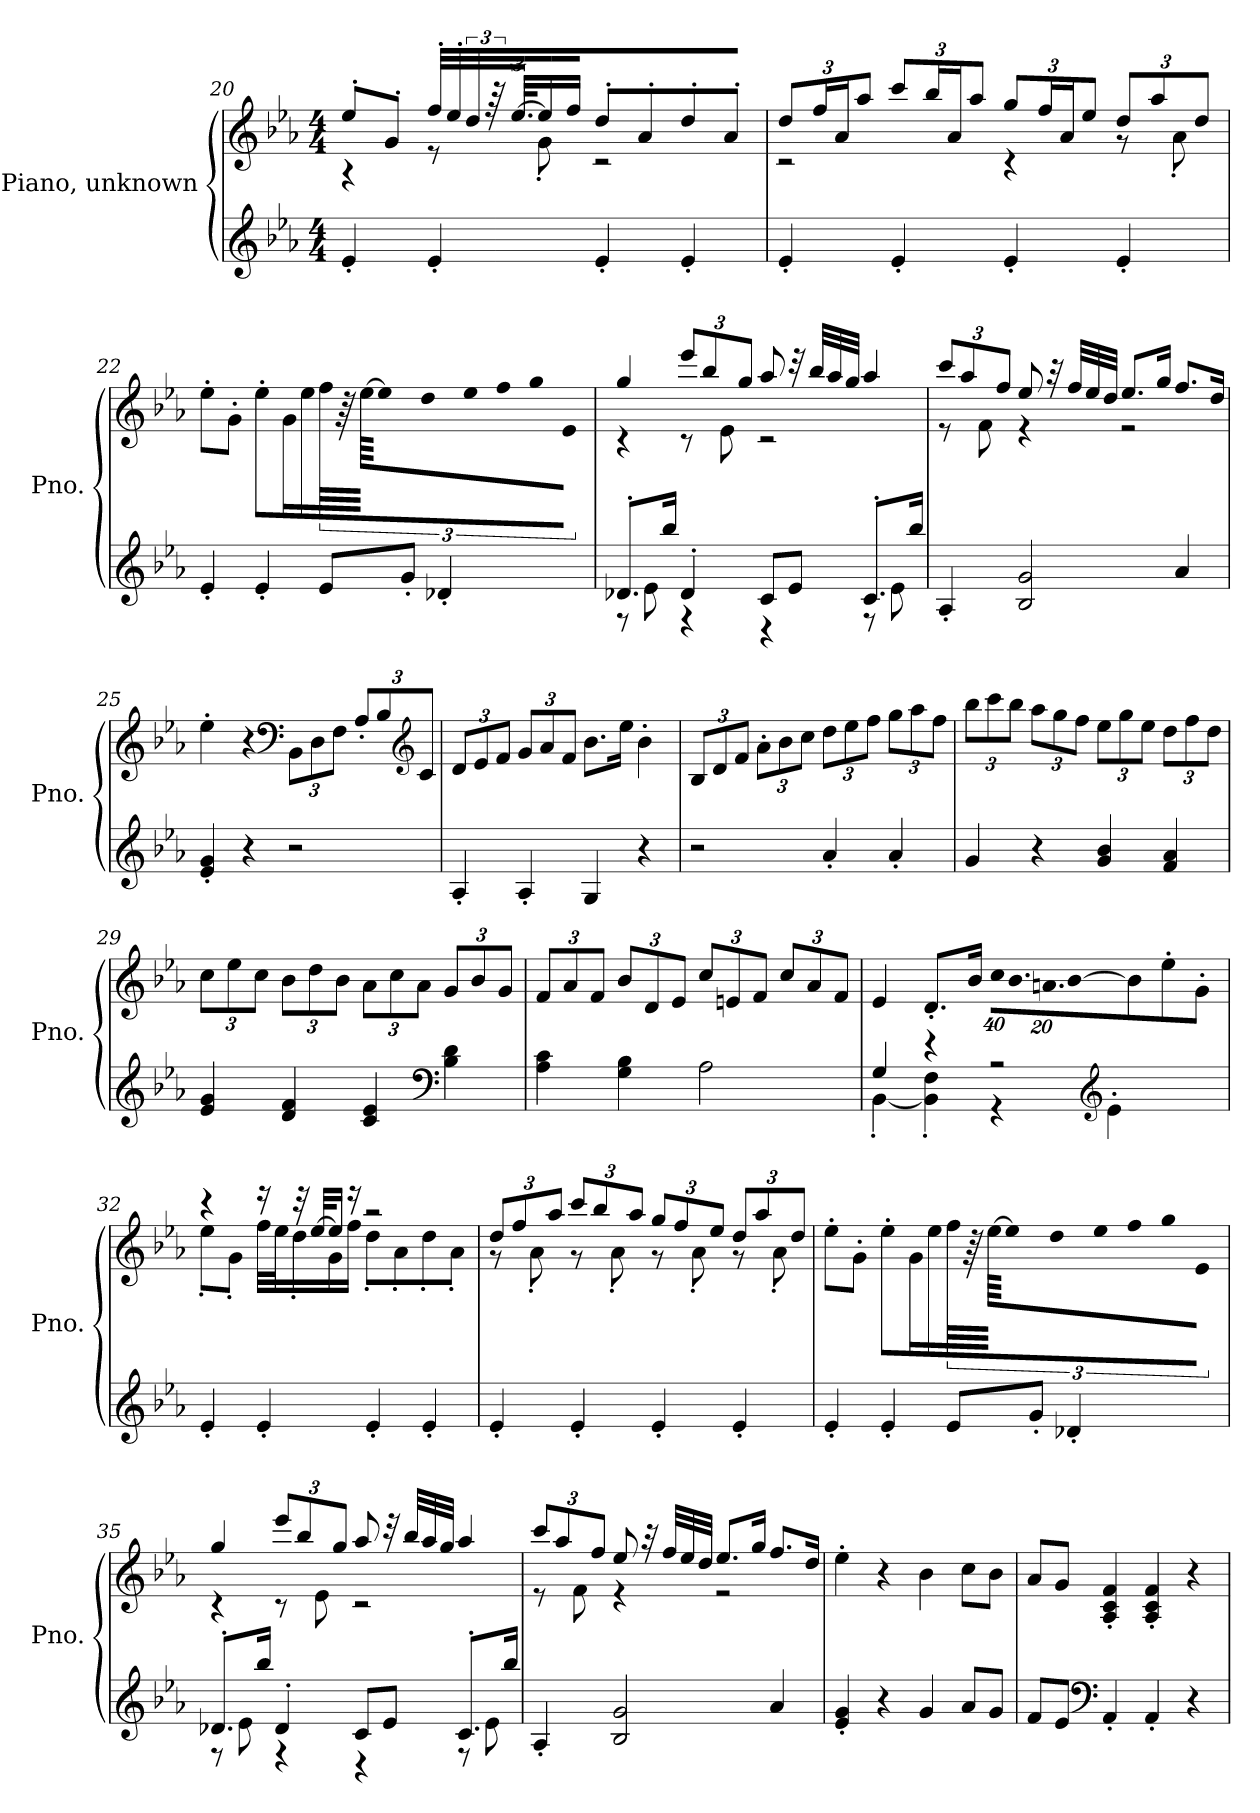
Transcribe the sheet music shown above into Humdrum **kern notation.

**kern	**kern
*part1	*part1
*staff2	*staff1
*I"Piano, unknown	*
*I'Pno.	*
*clefG2	*clefG2
*k[b-e-a-]	*k[b-e-a-]
*M4/4	*M4/4
=20	=20
*	*^
4e-'/	8ee-'/L	4r
.	8g'/J	.
4e-'/	32ff'/LLL	8r
.	32ee-'/	.
.	48dd/JJJ	.
.	96r	.
.	[48.ee-/KLL	.
.	16ee-/]	8g'\
.	16ff/JJ	.
4e-'/	8dd'/L	2r
.	8a-'/	.
4e-'/	8dd'/	.
.	8a-'/J	.
!!LO:LB:g=z	!!
=21	=21	=21
*	*Xbrackettup	*
4e-'/	12dd/L	2r
.	24ff/L	.
.	24a-/J	.
.	12aa-/J	.
4e-'/	12ccc/L	.
.	24bb-/L	.
.	24a-/J	.
.	12aa-/J	.
4e-'/	12gg/L	4r
.	24ff/L	.
.	24a-/J	.
.	12ee-/J	.
4e-'/	12dd/L	8r
.	12aa-/	.
.	.	8a-'\
.	12dd/J	.
*	*v	*v
=22	=22
4e-'/	8ee-'\L
.	8g'\J
4e-'/	8ee-'\L
.	16g\L
.	16ee-\
*	*brackettup
8e-/L	96ff\JJkk
.	96r
.	[96ee-\KLLL
.	32ee-\J]
.	16dd\
8g'/J	16ee-\
.	16ff\J
4d-X'/	8gg\
.	8e-\J
!!LO:LB:g=z
=23	=23
*^	*^
8.d-X'/L	8r	4gg/	4r
.	8e-\	.	.
16bb-/Jk	.	.	.
*	*	*Xbrackettup	*
4d-'/	4r	12eee-/L	8r
.	.	12bb-/	.
.	.	.	8e-\
.	.	12gg/J	.
8c/L	4r	8aa-/	2r
8e-/J	.	32r	.
.	.	32bb-/LLL	.
.	.	32aa-/	.
.	.	32gg/JJJ	.
8.c'/L	8r	4aa-/	.
.	8e-\	.	.
16bb-/Jk	.	.	.
*v	*v	*	*
=24	=24	=24
4A-'/	12ccc/L	8r
.	12aa-/	.
.	.	8f\
.	12ff/J	.
2B-/ 2g/	8ee-/	4r
.	32r	.
.	32ff/LLL	.
.	32ee-/	.
.	32dd/JJJ	.
.	8.ee-/L	2r
.	16gg/Jk	.
4a-/	8.ff/L	.
.	16dd/Jk	.
*	*v	*v
=25	=25
4e-/' 4g/'	4ee-'\
4r	4r
*	*clefF4
2r	12BB-\L
.	12D\
.	12F\J
.	12A-'/L
.	12B-/
*	*clefG2
.	12c/J
!!LO:LB:g=z
=26	=26
4A-'/	12d/L
.	12e-/
.	12f/J
4A-'/	12g/L
.	12a-/
.	12f/J
4G/	8.b-\L
.	16ee-\Jk
4r	4b-'\
=27	=27
2r	12B-/L
.	12d/
.	12f/J
.	12a-'\L
.	12b-\
.	12cc\J
4a-'/	12dd\L
.	12ee-\
.	12ff\J
4a-'/	12gg\L
.	12aa-\
.	12ff\J
=28	=28
4g/	12bb-\L
.	12ccc\
.	12bb-\J
4r	12aa-\L
.	12gg\
.	12ff\J
4g/ 4b-/	12ee-\L
.	12gg\
.	12ee-\J
4f/ 4a-/	12dd\L
.	12ff\
.	12dd\J
!!LO:LB:g=z
=29	=29
4e-/ 4g/	12cc\L
.	12ee-\
.	12cc\J
4d/ 4f/	12b-\L
.	12dd\
.	12b-\J
4c/ 4e-/	12a-\L
.	12cc\
.	12a-\J
*clefF4	*
4B-\ 4d\	12g/L
.	12b-/
.	12g/J
=30	=30
4A-\ 4c\	12f/L
.	12a-/
.	12f/J
4G\ 4B-\	12b-/L
.	12d/
.	12e-/J
2A-\	12cc/L
.	12en/
.	12f/J
.	12cc/L
.	12a-/
.	12f/J
=31	=31
*^	*
4G/	[4BB-'\	4e-/
4r	4BB-\]' 4F\'	8.d'/L
.	.	16b-/Jk
!	!	!LO:N:vis=32
2r	4r	640%23cc\LLL
!	!	!LO:N:vis=64.
.	.	640%17b-\L
!	!	!LO:N:vis=64.
.	.	640%17an\J
!	!	!LO:N:vis=32
.	.	[640%23b-\JJ
.	.	8b-\]
*clefG2	*	*
.	4e-'\	8ee-'\
.	.	8g'\J
*v	*v	*
!!LO:LB:g=z
=32	=32
*	*^
4e-'/	4r	8ee-'\L
.	.	8g'\J
4e-'/	16r	32ff\LLL
.	.	32ee-\J
.	32r	16dd'\
.	[32ee-/KLL	.
.	16ee-/JJ]	16g\
.	16r	16ff\JJ
4e-'/	2r	8dd'\L
.	.	8a-'\
4e-'/	.	8dd'\
.	.	8a-'\J
=33	=33	=33
4e-'/	12dd/L	8r
.	12ff/	.
.	.	8a-'\
.	12aa-/J	.
4e-'/	12ccc/L	8r
.	12bb-/	.
.	.	8a-'\
.	12aa-/J	.
4e-'/	12gg/L	8r
.	12ff/	.
.	.	8a-'\
.	12ee-/J	.
4e-'/	12dd/L	8r
.	12aa-/	.
.	.	8a-'\
.	12dd/J	.
*	*v	*v
=34	=34
4e-'/	8ee-'\L
.	8g'\J
4e-'/	8ee-'\L
.	16g\L
.	16ee-\
*	*brackettup
8e-/L	96ff\JJkk
.	96r
.	[96ee-\KLLL
.	32ee-\J]
.	16dd\
8g'/J	16ee-\
.	16ff\J
4d-X'/	8gg\
.	8e-\J
!!LO:PB:g=z
=35	=35
*^	*^
8.d-X'/L	8r	4gg/	4r
.	8e-\	.	.
16bb-/Jk	.	.	.
*	*	*Xbrackettup	*
4d-'/	4r	12eee-/L	8r
.	.	12bb-/	.
.	.	.	8e-\
.	.	12gg/J	.
8c/L	4r	8aa-/	2r
8e-/J	.	32r	.
.	.	32bb-/LLL	.
.	.	32aa-/	.
.	.	32gg/JJJ	.
8.c'/L	8r	4aa-/	.
.	8e-\	.	.
16bb-/Jk	.	.	.
*v	*v	*	*
=36	=36	=36
4A-'/	12ccc/L	8r
.	12aa-/	.
.	.	8f\
.	12ff/J	.
2B-/ 2g/	8ee-/	4r
.	32r	.
.	32ff/LLL	.
.	32ee-/	.
.	32dd/JJJ	.
.	8.ee-/L	2r
.	16gg/Jk	.
4a-/	8.ff/L	.
.	16dd/Jk	.
*	*v	*v
=37	=37
4e-/' 4g/'	4ee-'\
4r	4r
4g/	4b-\
8a-/L	8cc\L
8g/J	8b-\J
!!LO:LB:g=z
=38	=38
8f/L	8a-/L
8e-/J	8g/J
*clefF4	*
4AA-'/	4A-/' 4c/' 4f/'
4AA-'/	4A-/' 4c/' 4f/'
4r	4r
=	=
*-	*-
